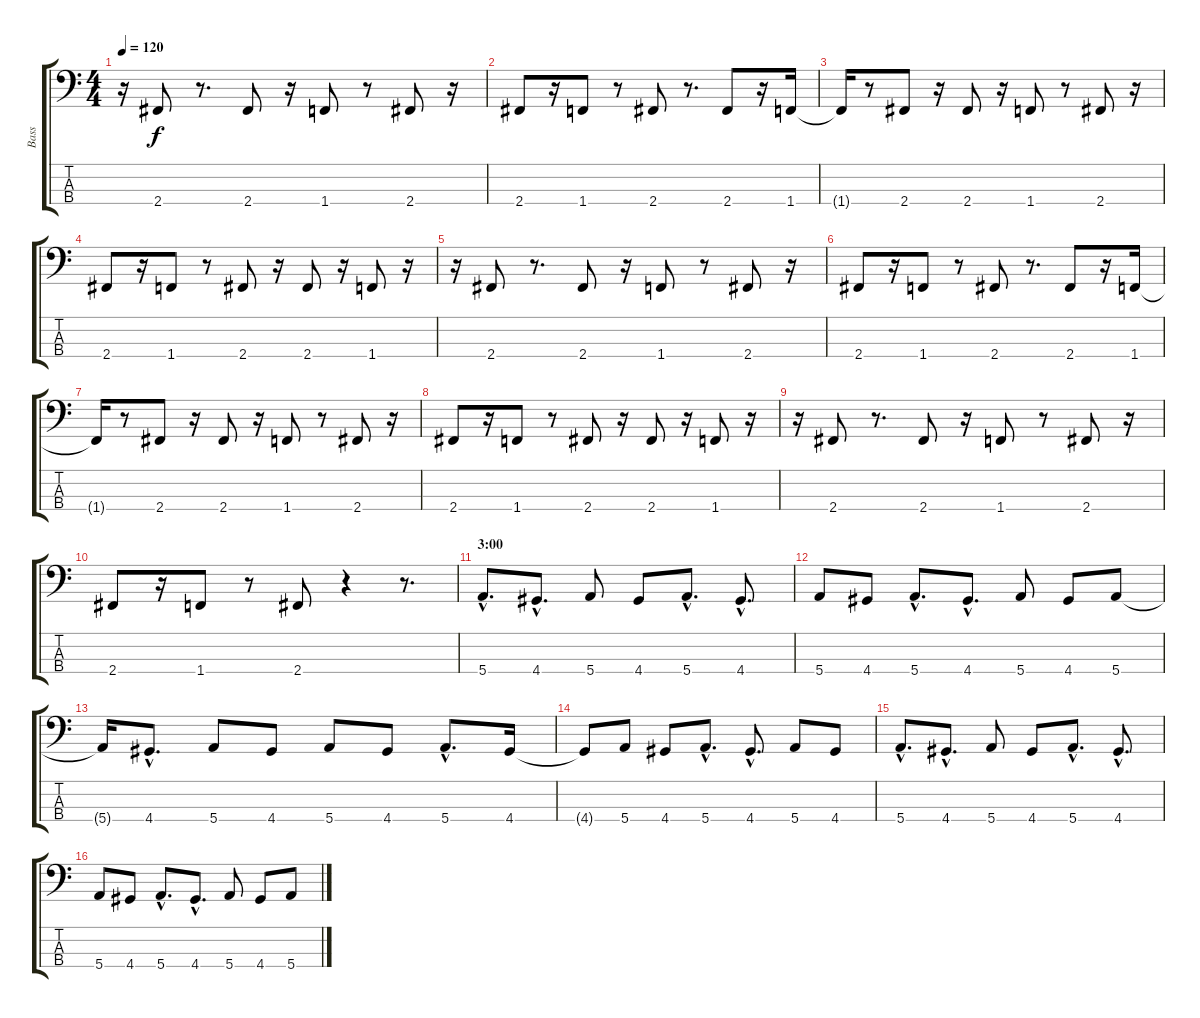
\track ("Bass" "Bass") {instrument electricbasspick}
\staff {score tabs}
\tuning (Ab2 Eb2 Bb1 E1) {hide}
\ts (4 4)
\tempo 120
\clef f4
\ks c
r.16{dy f} 2.4.8 r.8{d} 2.4.8 r.16 1.4.8 r.8 2.4.8 r.16 |
2.4.8 r.16 1.4.8 r.8 2.4.8 r.8{d} 2.4.8 r.16 1.4.16 |
1.4{t}.16 r.8 2.4.8 r.16 2.4.8 r.16 1.4.8 r.8 2.4.8 r.16 |
2.4.8 r.16 1.4.8 r.8 2.4.8 r.16 2.4.8 r.16 1.4.8 r.16 |
r.16 2.4.8 r.8{d} 2.4.8 r.16 1.4.8 r.8 2.4.8 r.16 |
2.4.8 r.16 1.4.8 r.8 2.4.8 r.8{d} 2.4.8 r.16 1.4.16 |
1.4{t}.16 r.8 2.4.8 r.16 2.4.8 r.16 1.4.8 r.8 2.4.8 r.16 |
2.4.8 r.16 1.4.8 r.8 2.4.8 r.16 2.4.8 r.16 1.4.8 r.16 |
r.16 2.4.8 r.8{d} 2.4.8 r.16 1.4.8 r.8 2.4.8 r.16 |
2.4.8 r.16 1.4.8 r.8 2.4.8 r.4 r.8{d} |
\section ("" "3:00")
5.4{hac}.8{d} 4.4{hac}.8{d} 5.4.8 4.4.8 5.4{hac}.8{d} 4.4{hac}.8{d} |
5.4.8 4.4.8 5.4{hac}.8{d} 4.4{hac}.8{d} 5.4.8 4.4.8 5.4.8 |
5.4{t}.16 4.4{hac}.8{d} 5.4.8 4.4.8 5.4.8 4.4.8 5.4{hac}.8{d} 4.4.16 |
4.4{t}.8 5.4.8 4.4.8 5.4{hac}.8{d} 4.4{hac}.8{d} 5.4.8 4.4.8 |
5.4{hac}.8{d} 4.4{hac}.8{d} 5.4.8 4.4.8 5.4{hac}.8{d} 4.4{hac}.8{d} |
5.4.8 4.4.8 5.4{hac}.8{d} 4.4{hac}.8{d} 5.4.8 4.4.8 5.4.8
